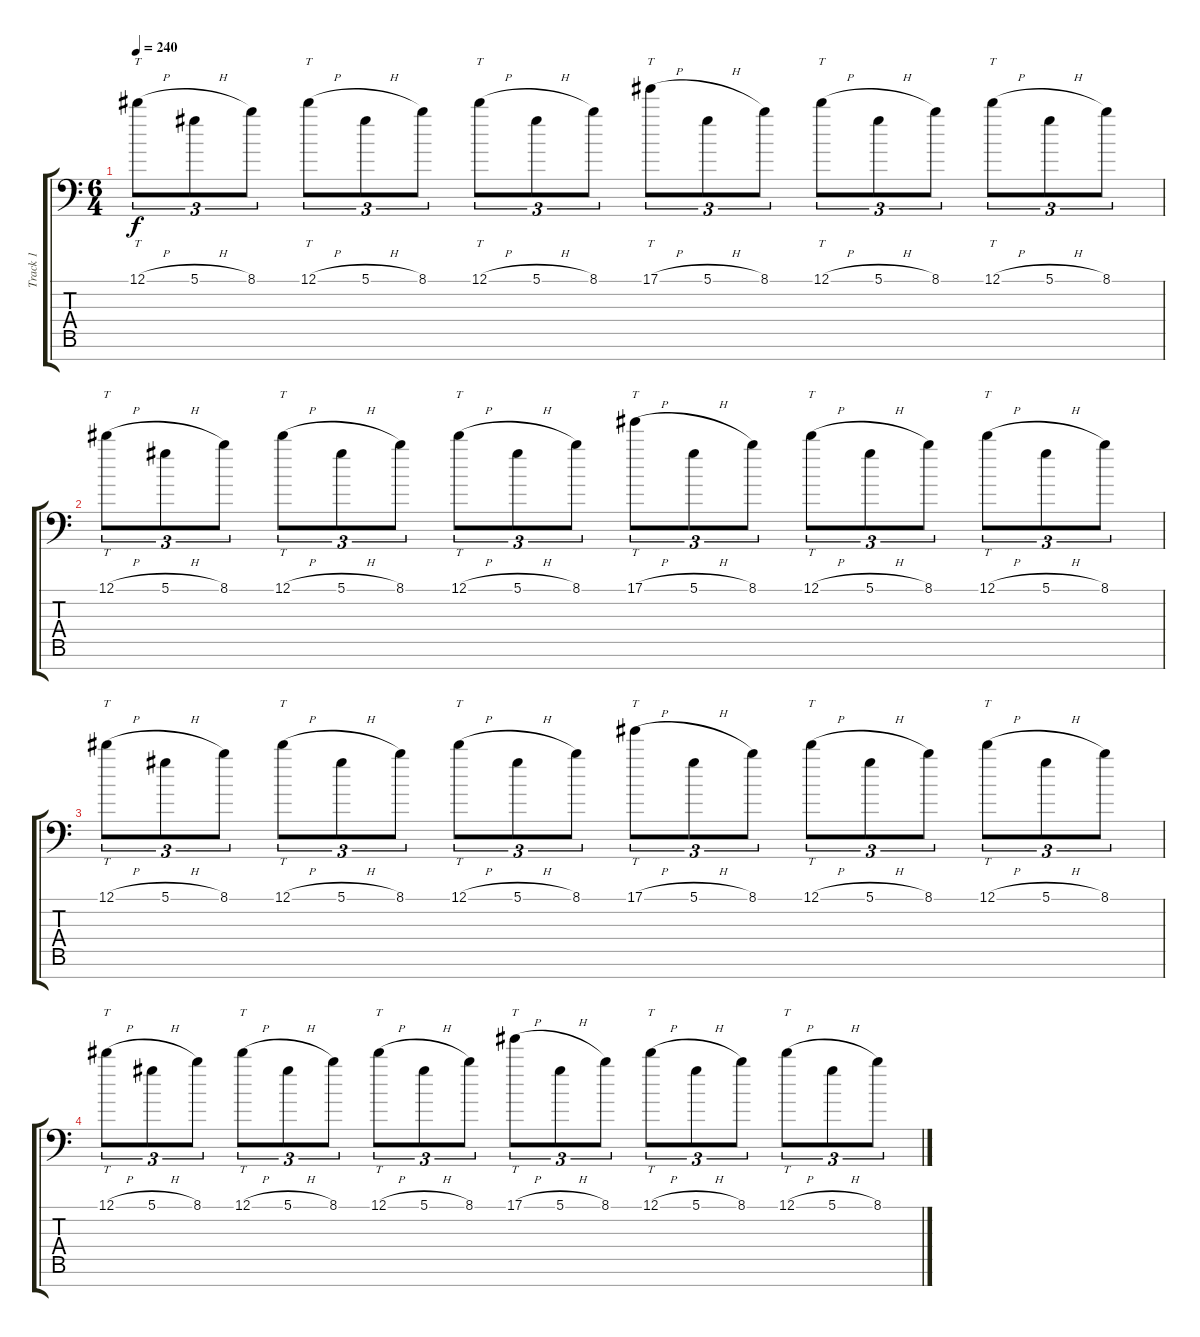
\track ("Track 1" "Track 1") {instrument overdrivenguitar}
\staff {score tabs}
\tuning (Eb4 Bb3 Gb3 Db3 Ab2 Eb2 Bb1) {hide}
\ts (6 4)
\tempo 240
\clef f4
\ks c
12.1{h}.8{tt tu (3 2) dy f volume 13} 5.1{h}.8{tu (3 2)} 8.1.8{tu (3 2)} 12.1{h}.8{tt tu (3 2)} 5.1{h}.8{tu (3 2)} 8.1.8{tu (3 2)} 12.1{h}.8{tt tu (3 2)} 5.1{h}.8{tu (3 2)} 8.1.8{tu (3 2)} 17.1{h}.8{tt tu (3 2)} 5.1{h}.8{tu (3 2)} 8.1.8{tu (3 2)} 12.1{h}.8{tt tu (3 2)} 5.1{h}.8{tu (3 2)} 8.1.8{tu (3 2)} 12.1{h}.8{tt tu (3 2)} 5.1{h}.8{tu (3 2)} 8.1.8{tu (3 2)} |
12.1{h}.8{tt tu (3 2)} 5.1{h}.8{tu (3 2)} 8.1.8{tu (3 2)} 12.1{h}.8{tt tu (3 2)} 5.1{h}.8{tu (3 2)} 8.1.8{tu (3 2)} 12.1{h}.8{tt tu (3 2)} 5.1{h}.8{tu (3 2)} 8.1.8{tu (3 2)} 17.1{h}.8{tt tu (3 2)} 5.1{h}.8{tu (3 2)} 8.1.8{tu (3 2)} 12.1{h}.8{tt tu (3 2)} 5.1{h}.8{tu (3 2)} 8.1.8{tu (3 2)} 12.1{h}.8{tt tu (3 2)} 5.1{h}.8{tu (3 2)} 8.1.8{tu (3 2)} |
12.1{h}.8{tt tu (3 2)} 5.1{h}.8{tu (3 2)} 8.1.8{tu (3 2)} 12.1{h}.8{tt tu (3 2)} 5.1{h}.8{tu (3 2)} 8.1.8{tu (3 2)} 12.1{h}.8{tt tu (3 2)} 5.1{h}.8{tu (3 2)} 8.1.8{tu (3 2)} 17.1{h}.8{tt tu (3 2)} 5.1{h}.8{tu (3 2)} 8.1.8{tu (3 2)} 12.1{h}.8{tt tu (3 2)} 5.1{h}.8{tu (3 2)} 8.1.8{tu (3 2)} 12.1{h}.8{tt tu (3 2)} 5.1{h}.8{tu (3 2)} 8.1.8{tu (3 2)} |
12.1{h}.8{tt tu (3 2)} 5.1{h}.8{tu (3 2)} 8.1.8{tu (3 2)} 12.1{h}.8{tt tu (3 2)} 5.1{h}.8{tu (3 2)} 8.1.8{tu (3 2)} 12.1{h}.8{tt tu (3 2)} 5.1{h}.8{tu (3 2)} 8.1.8{tu (3 2)} 17.1{h}.8{tt tu (3 2)} 5.1{h}.8{tu (3 2)} 8.1.8{tu (3 2)} 12.1{h}.8{tt tu (3 2)} 5.1{h}.8{tu (3 2)} 8.1.8{tu (3 2)} 12.1{h}.8{tt tu (3 2)} 5.1{h}.8{tu (3 2)} 8.1.8{tu (3 2)}
